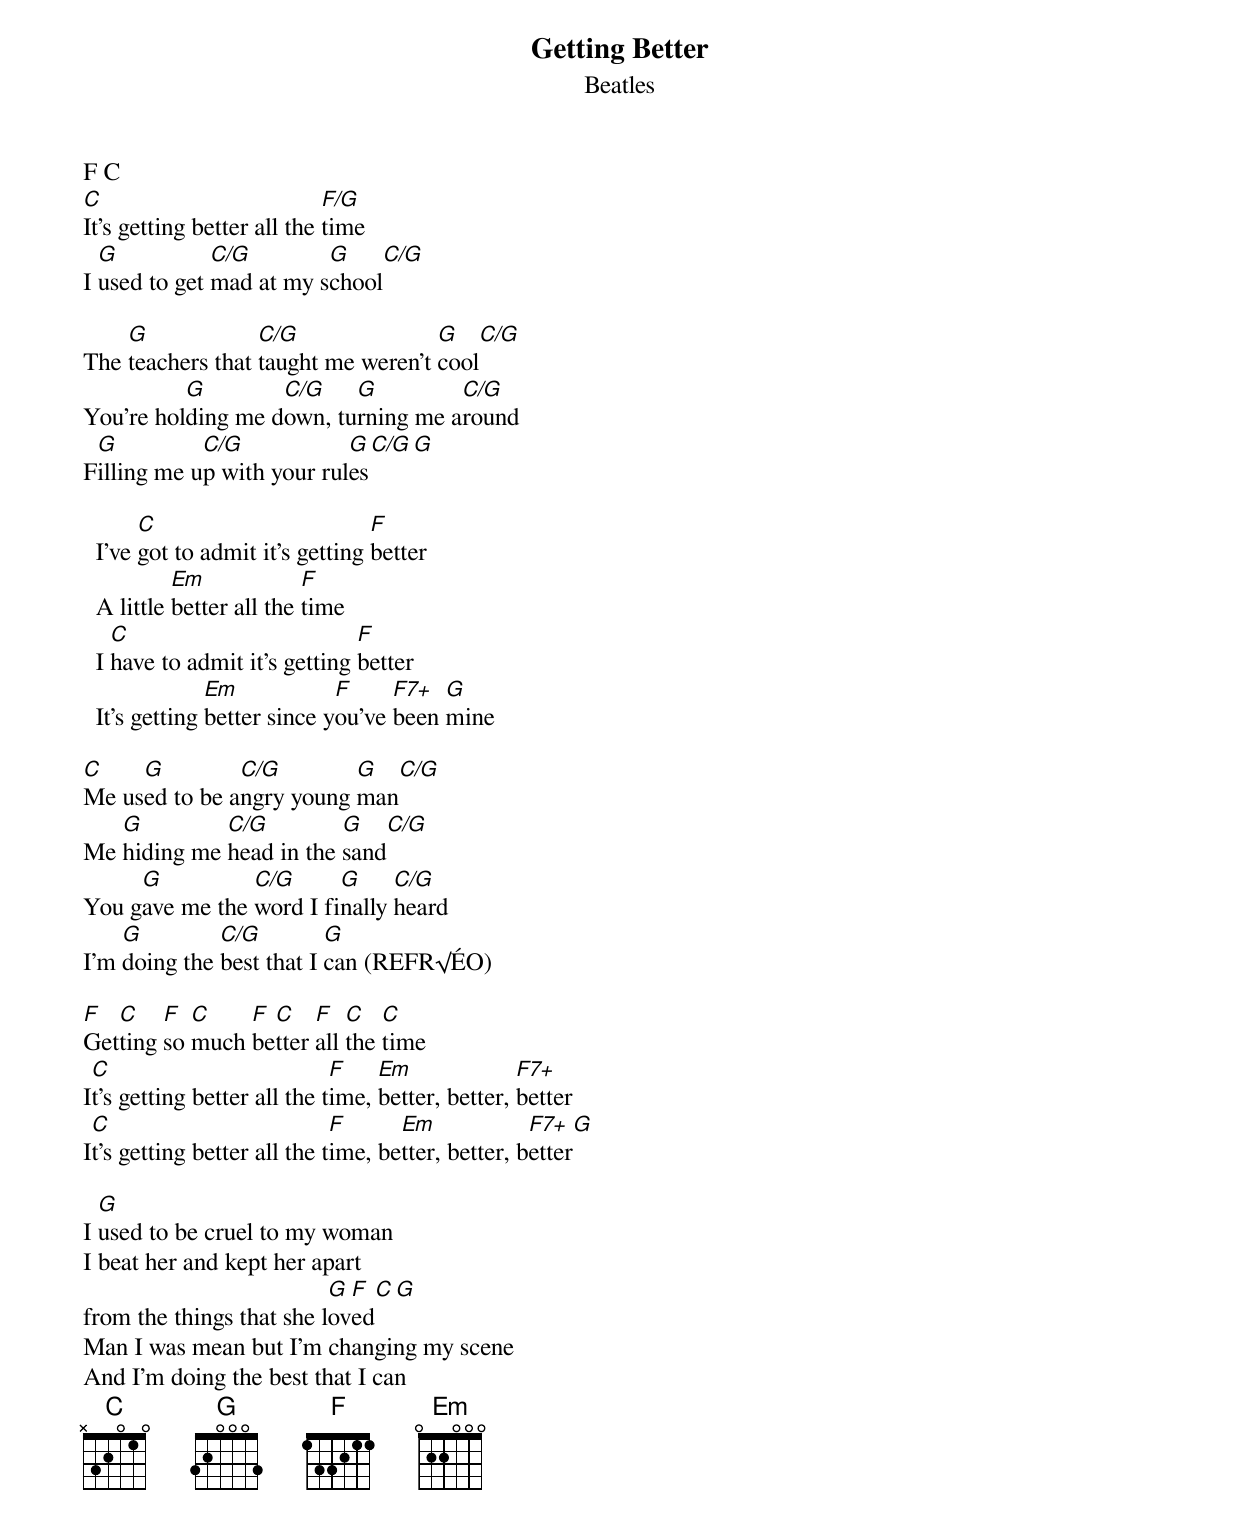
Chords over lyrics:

Getting Better
Beatles

F C
C                           F/G
It's getting better all the time
  G           C/G        G              C/G
I used to get mad at my school

    G             C/G               G           C/G
The teachers that taught me weren't cool
          G        C/G    G         C/G
You're holding me down, turning me around
 G          C/G            G  C/G  G
Filling me up with your rules

       C                         F
  I've got to admit it's getting better
           Em             F
  A little better all the time
    C                          F
  I have to admit it's getting better
               Em            F     F7+  G
  It's getting better since you've been mine

C    G         C/G        G  C/G
Me used to be angry young man
   G         C/G         G   C/G
Me hiding me head in the sand
     G          C/G      G     C/G
You gave me the word I finally heard
    G         C/G         G
I'm doing the best that I can (REFR√ÉO)

F  C    F  C    F C    F   C   C
Getting so much better all the time
 C                           F    Em              F7+
It's getting better all the time, better, better, better
 C                           F      Em             F7+   G
It's getting better all the time, better, better, better

  G
I used to be cruel to my woman
I beat her and kept her apart
                          G F C G
from the things that she loved
Man I was mean but I'm changing my scene
And I'm doing the best that I can
